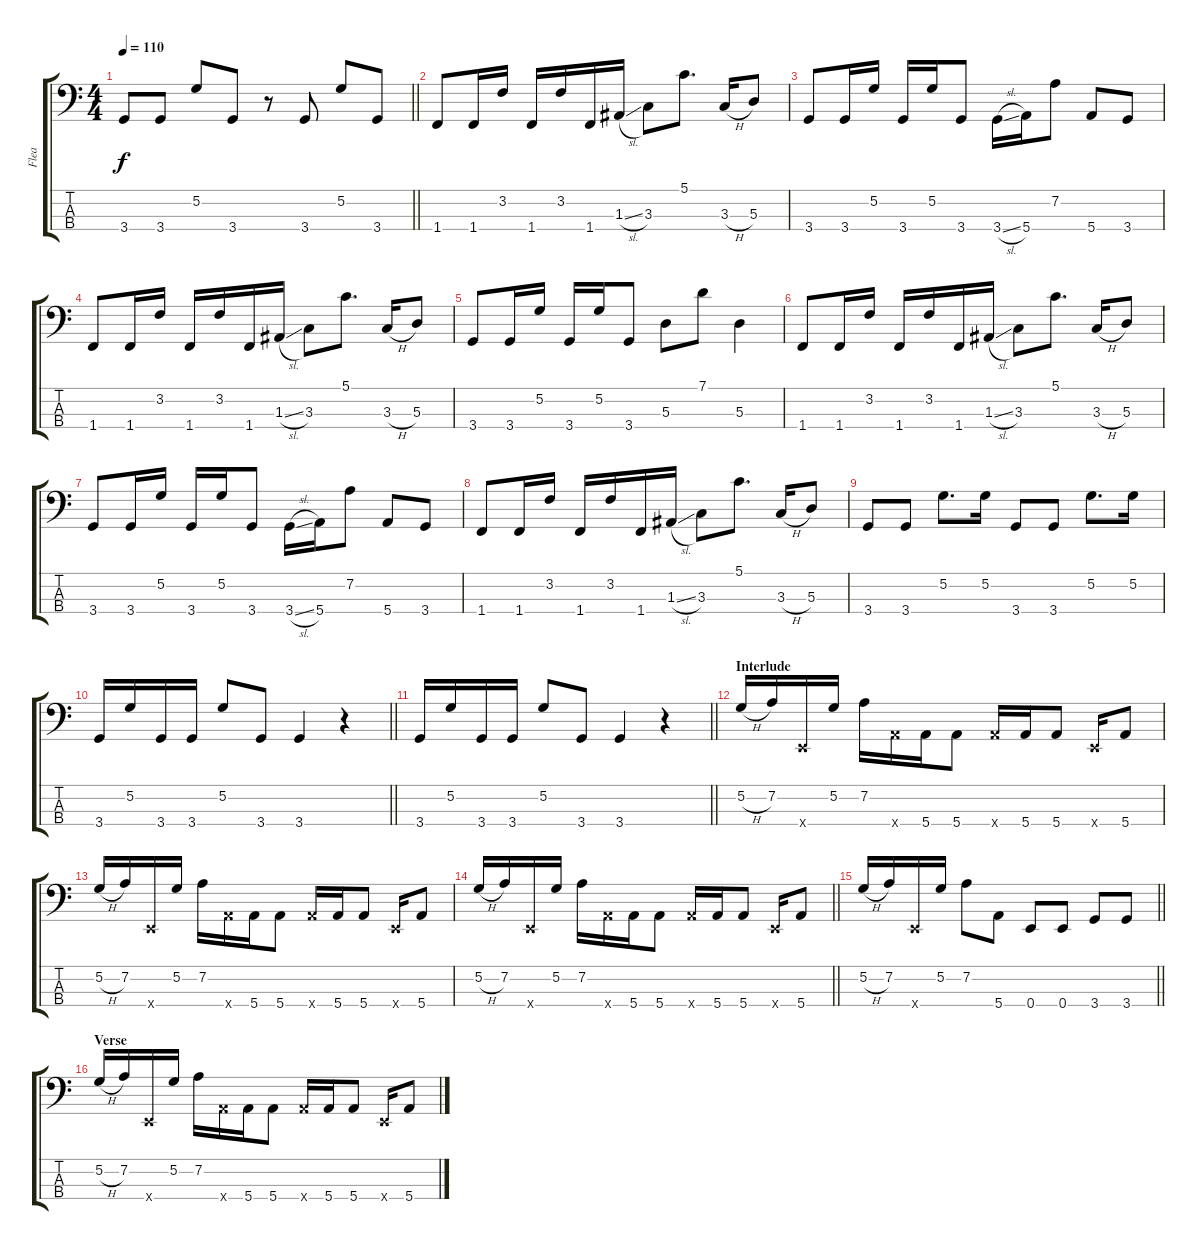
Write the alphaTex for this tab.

\track ("Flea" "Flea") {instrument slapbass1}
\staff {score tabs}
\tuning (G2 D2 A1 E1) {hide}
\ts (4 4)
\tempo 110
\clef f4
\barLineRight lightlight
\ks c
3.4.8{dy f} 3.4.8 5.2.8 3.4.8 r.8 3.4.8 5.2.8 3.4.8 |
1.4.8 1.4.16 3.2.16 1.4.16 3.2.16 1.4.16 1.3{sl}.16 3.3.8 5.1.8{d} 3.3{h}.16 5.3.8 |
3.4.8 3.4.16 5.2.16 3.4.16 5.2.16 3.4.8 3.4{sl}.16 5.4.16 7.2.8 5.4.8 3.4.8 |
1.4.8 1.4.16 3.2.16 1.4.16 3.2.16 1.4.16 1.3{sl}.16 3.3.8 5.1.8{d} 3.3{h}.16 5.3.8 |
3.4.8 3.4.16 5.2.16 3.4.16 5.2.16 3.4.8 5.3.8 7.1.8 5.3.4 |
1.4.8 1.4.16 3.2.16 1.4.16 3.2.16 1.4.16 1.3{sl}.16 3.3.8 5.1.8{d} 3.3{h}.16 5.3.8 |
3.4.8 3.4.16 5.2.16 3.4.16 5.2.16 3.4.8 3.4{sl}.16 5.4.16 7.2.8 5.4.8 3.4.8 |
1.4.8 1.4.16 3.2.16 1.4.16 3.2.16 1.4.16 1.3{sl}.16 3.3.8 5.1.8{d} 3.3{h}.16 5.3.8 |
3.4.8 3.4.8 5.2.8{d} 5.2.16 3.4.8 3.4.8 5.2.8{d} 5.2.16 |
\barLineRight lightlight
3.4.16 5.2.16 3.4.16 3.4.16 5.2.8 3.4.8 3.4.4 r.4 |
\barLineRight lightlight
3.4.16 5.2.16 3.4.16 3.4.16 5.2.8 3.4.8 3.4.4 r.4 |
\section ("" "Interlude")
5.2{h}.16 7.2.16 0.4{x}.16 5.2.16 7.2.16 5.4{x}.16 5.4.16 5.4.8 5.4{x}.16 5.4.16 5.4.8 0.4{x}.16 5.4.8 |
5.2{h}.16 7.2.16 0.4{x}.16 5.2.16 7.2.16 5.4{x}.16 5.4.16 5.4.8 5.4{x}.16 5.4.16 5.4.8 0.4{x}.16 5.4.8 |
\barLineRight lightlight
5.2{h}.16 7.2.16 0.4{x}.16 5.2.16 7.2.16 5.4{x}.16 5.4.16 5.4.8 5.4{x}.16 5.4.16 5.4.8 0.4{x}.16 5.4.8 |
\barLineRight lightlight
5.2{h}.16 7.2.16 0.4{x}.16 5.2.16 7.2.8 5.4.8 0.4.8 0.4.8 3.4.8 3.4.8 |
\section ("" "Verse")
5.2{h}.16 7.2.16 0.4{x}.16 5.2.16 7.2.16 5.4{x}.16 5.4.16 5.4.8 5.4{x}.16 5.4.16 5.4.8 0.4{x}.16 5.4.8
